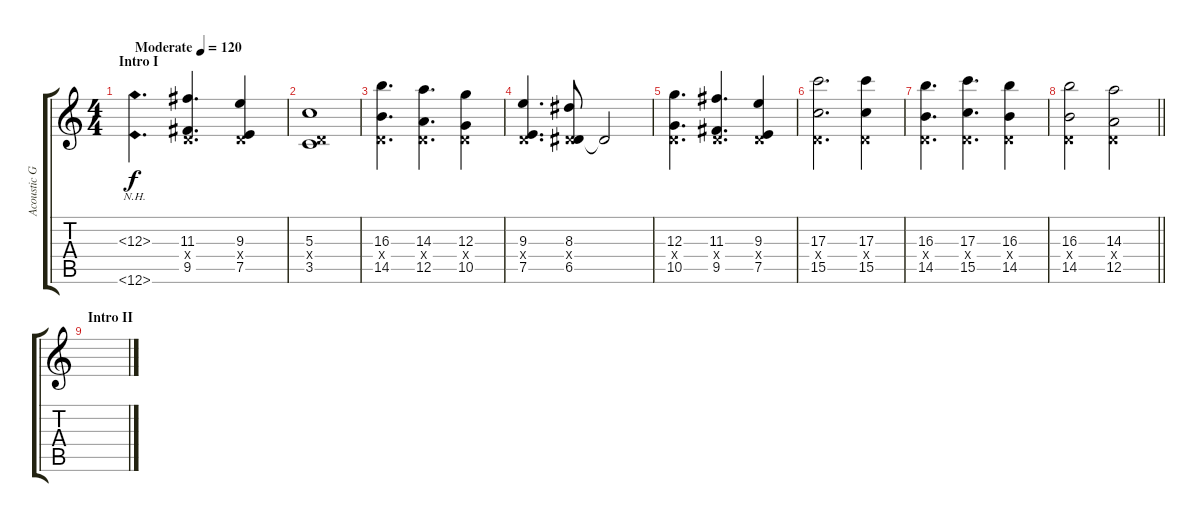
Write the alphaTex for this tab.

\track ("Acoustic Guitar I" "Acoustic G") {instrument acousticguitarsteel}
\staff {score tabs}
\tuning (E4 B3 G3 D3 A2 E2) {hide}
\ts (4 4)
\section ("" "Intro I")
\tempo (120 "Moderate")
\clef g2
\ks c
(12.3{nh} 12.6{nh}).4{d dy f instrument acousticguitarsteel} (11.3 0.4{x} 9.5).4{d} (9.3 0.4{x} 7.5).4 |
(5.3 0.4{x} 3.5).1 |
(16.3 0.4{x} 14.5).4{d} (14.3 0.4{x} 12.5).4{d} (12.3 0.4{x} 10.5).4 |
(9.3 0.4{x} 7.5).4{d} (8.3 0.4{x} 6.5).8 6.5{t}.2 |
(12.3 0.4{x} 10.5).4{d} (11.3 0.4{x} 9.5).4{d} (9.3 0.4{x} 7.5).4 |
(17.3 0.4{x} 15.5).2{d} (17.3 0.4{x} 15.5).4 |
(16.3 0.4{x} 14.5).4{d} (17.3 0.4{x} 15.5).4{d} (16.3 0.4{x} 14.5).4 |
\barLineRight lightlight
(16.3 0.4{x} 14.5).2 (14.3 0.4{x} 12.5).2 |
\section ("" "Intro II")
